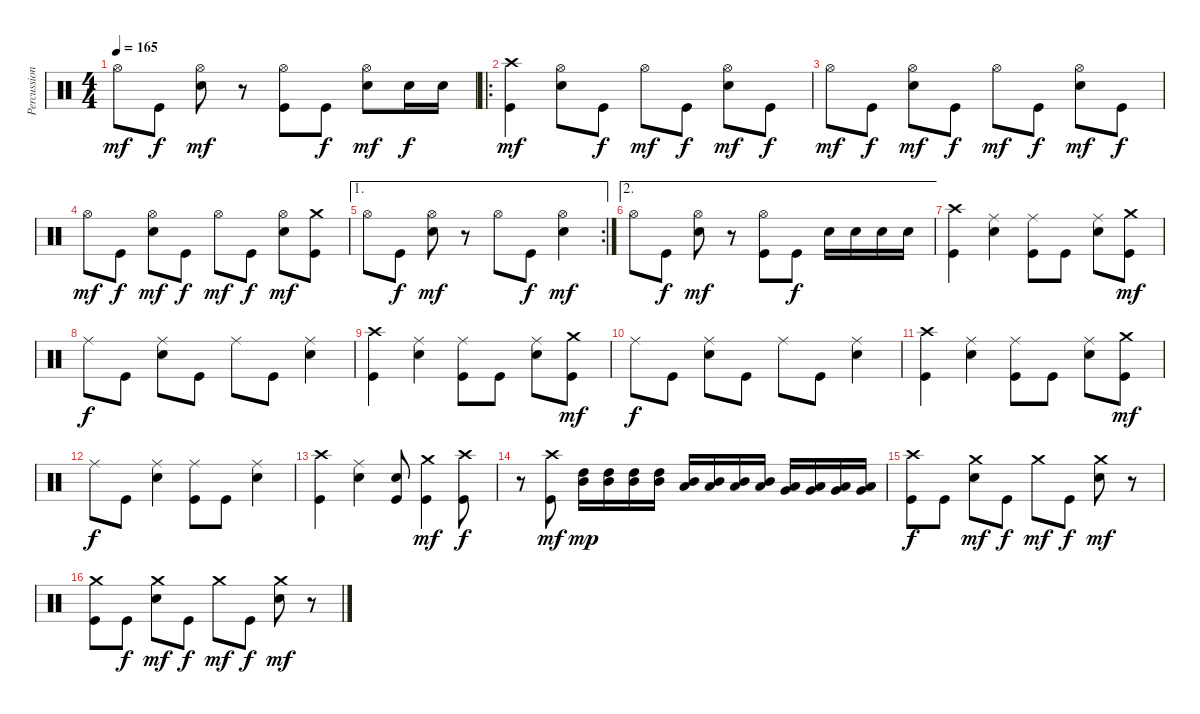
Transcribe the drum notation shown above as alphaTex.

\track ("Percussions" "Percussion") {instrument percussion}
\staff {score}
\articulation defaults
\ts (4 4)
\tempo 165
\clef neutral
\ks c "Hi-Hat (open)".8{dy mf} "Kick (hit)".8{dy f}
("Electric Snare (hit)" "Hi-Hat (open)").8{dy mf} r.8 ("Kick (hit)" "Hi-Hat (open)").8 "Kick (hit)".8{dy f} ("Electric Snare (hit)" "Hi-Hat (open)").8{dy mf} "Electric Snare (hit)".16{dy f} "Electric Snare (hit)".16 |
\ro
("Kick (hit)" "Crash high (hit)").4{dy mf} ("Electric Snare (hit)" "Hi-Hat (open)").8 "Kick (hit)".8{dy f} "Hi-Hat (open)".8{dy mf} "Kick (hit)".8{dy f} ("Electric Snare (hit)" "Hi-Hat (open)").8{dy mf} "Kick (hit)".8{dy f} |
"Hi-Hat (open)".8{dy mf} "Kick (hit)".8{dy f} ("Electric Snare (hit)" "Hi-Hat (open)").8{dy mf} "Kick (hit)".8{dy f} "Hi-Hat (open)".8{dy mf} "Kick (hit)".8{dy f} ("Electric Snare (hit)" "Hi-Hat (open)").8{dy mf} "Kick (hit)".8{dy f} |
"Hi-Hat (open)".8{dy mf} "Kick (hit)".8{dy f} ("Electric Snare (hit)" "Hi-Hat (open)").8{dy mf} "Kick (hit)".8{dy f} "Hi-Hat (open)".8{dy mf} "Kick (hit)".8{dy f} ("Electric Snare (hit)" "Hi-Hat (open)").8{dy mf} ("Kick (hit)" "Crash medium (hit)").8 |
\ae 1
\rc 2 "Hi-Hat (open)".8 "Kick (hit)".8{dy f}
("Electric Snare (hit)" "Hi-Hat (open)").8{dy mf} r.8 "Hi-Hat (open)".8 "Kick (hit)".8{dy f} ("Electric Snare (hit)" "Hi-Hat (open)").4{dy mf} |
\ae 2 "Hi-Hat (open)".8 "Kick (hit)".8{dy f}
("Electric Snare (hit)" "Hi-Hat (open)").8{dy mf} r.8 ("Kick (hit)" "Hi-Hat (open)").8 "Kick (hit)".8{dy f} "Electric Snare (hit)".16 "Electric Snare (hit)".16 "Electric Snare (hit)".16 "Electric Snare (hit)".16 |
("Kick (hit)" "Crash high (hit)").4 ("Electric Snare (hit)" "Ride (middle)").4 ("Kick (hit)" "Ride (middle)").8 "Kick (hit)".8 ("Electric Snare (hit)" "Ride (middle)").8 ("Kick (hit)" "Crash medium (hit)").8{dy mf} |
"Ride (middle)".8{dy f} "Kick (hit)".8 ("Electric Snare (hit)" "Ride (middle)").8 "Kick (hit)".8 "Ride (middle)".8 "Kick (hit)".8 ("Electric Snare (hit)" "Ride (middle)").4 |
("Kick (hit)" "Crash high (hit)").4 ("Electric Snare (hit)" "Ride (middle)").4 ("Kick (hit)" "Ride (middle)").8 "Kick (hit)".8 ("Electric Snare (hit)" "Ride (middle)").8 ("Kick (hit)" "Crash medium (hit)").8{dy mf} |
"Ride (middle)".8{dy f} "Kick (hit)".8 ("Electric Snare (hit)" "Ride (middle)").8 "Kick (hit)".8 "Ride (middle)".8 "Kick (hit)".8 ("Electric Snare (hit)" "Ride (middle)").4 |
("Kick (hit)" "Crash high (hit)").4 ("Electric Snare (hit)" "Ride (middle)").4 ("Kick (hit)" "Ride (middle)").8 "Kick (hit)".8 ("Electric Snare (hit)" "Ride (middle)").8 ("Kick (hit)" "Crash medium (hit)").8{dy mf} |
"Ride (middle)".8{dy f} "Kick (hit)".8 ("Electric Snare (hit)" "Ride (middle)").4 ("Kick (hit)" "Ride (middle)").8 "Kick (hit)".8 ("Electric Snare (hit)" "Ride (middle)").4 |
("Kick (hit)" "Crash high (hit)").4 ("Electric Snare (hit)" "Ride (middle)").4 ("Kick (hit)" "Electric Snare (hit)").8 ("Kick (hit)" "Crash medium (hit)").4{dy mf} ("Kick (hit)" "Crash high (hit)").8{dy f} |
r.8 ("Kick (hit)" "Crash high (hit)").8{dy mf} ("High Tom (hit)" "Mid Tom (hit)").16{dy mp} ("High Tom (hit)" "Mid Tom (hit)").16 ("High Tom (hit)" "Mid Tom (hit)").16 ("High Tom (hit)" "Mid Tom (hit)").16 ("Mid Tom (hit)" "Low Tom (hit)").16 ("Mid Tom (hit)" "Low Tom (hit)").16 ("Mid Tom (hit)" "Low Tom (hit)").16 ("Mid Tom (hit)" "Low Tom (hit)").16 ("Very Low Tom (hit)" "Low Floor Tom (hit)").16 ("Very Low Tom (hit)" "Low Floor Tom (hit)").16 ("Very Low Tom (hit)" "Low Floor Tom (hit)").16 ("Very Low Tom (hit)" "Low Floor Tom (hit)").16 |
("Kick (hit)" "Crash high (hit)").8{dy f} "Kick (hit)".8 ("Electric Snare (hit)" "Crash medium (hit)").8{dy mf} "Kick (hit)".8{dy f} "Crash medium (hit)".8{dy mf} "Kick (hit)".8{dy f} ("Electric Snare (hit)" "Crash medium (hit)").8{dy mf} r.8 |
("Kick (hit)" "Crash medium (hit)").8 "Kick (hit)".8{dy f} ("Electric Snare (hit)" "Crash medium (hit)").8{dy mf} "Kick (hit)".8{dy f} "Crash medium (hit)".8{dy mf} "Kick (hit)".8{dy f} ("Electric Snare (hit)" "Crash medium (hit)").8{dy mf} r.8
